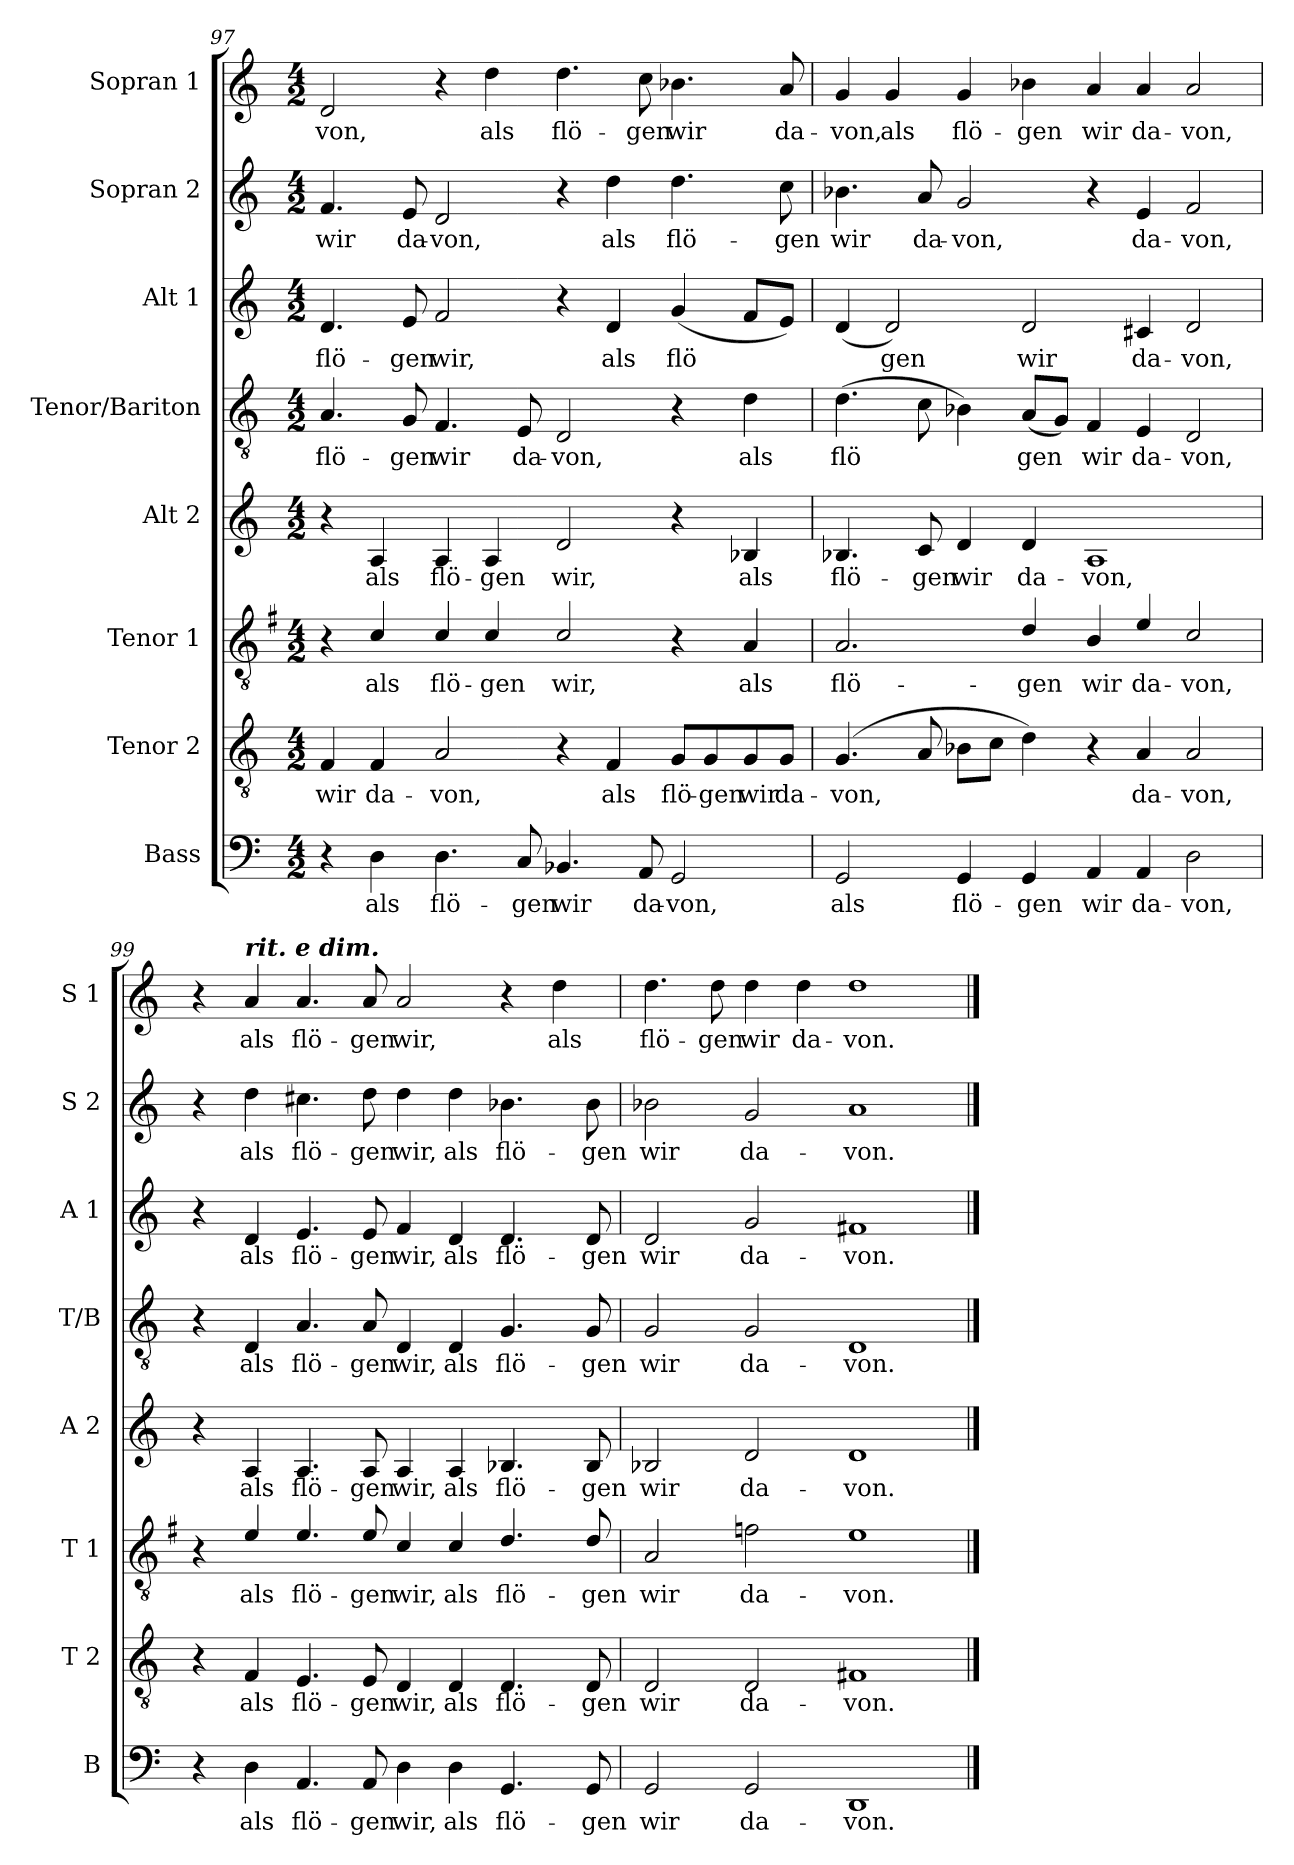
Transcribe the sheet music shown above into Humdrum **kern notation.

**kern	**text	**kern	**text	**kern	**text	**kern	**text	**kern	**text	**kern	**text	**kern	**text	**kern	**text
*part8	*part8	*part7	*part7	*part6	*part6	*part5	*part5	*part4	*part4	*part3	*part3	*part2	*part2	*part1	*part1
*staff8	*staff8	*staff7	*staff7	*staff6	*staff6	*staff5	*staff5	*staff4	*staff4	*staff3	*staff3	*staff2	*staff2	*staff1	*staff1
*I"Bass	*	*I"Tenor 2	*	*I"Tenor 1	*	*I"Alt 2	*	*I"Tenor/Bariton	*	*I"Alt 1	*	*I"Sopran 2	*	*I"Sopran 1	*
*I'B	*	*I'T 2	*	*I'T 1	*	*I'A 2	*	*I'T/B	*	*I'A 1	*	*I'S 2	*	*I'S 1	*
*clefF4	*	*clefGv2	*	*clefGv2	*	*clefG2	*	*clefGv2	*	*clefG2	*	*clefG2	*	*clefG2	*
*	*	*	*	*ITrd4c7	*	*	*	*	*	*	*	*	*	*	*
*k[]	*	*k[]	*	*k[]	*	*k[]	*	*k[]	*	*k[]	*	*k[]	*	*k[]	*
*M4/2	*	*M4/2	*	*M4/2	*	*M4/2	*	*M4/2	*	*M4/2	*	*M4/2	*	*M4/2	*
=97	=97	=97	=97	=97	=97	=97	=97	=97	=97	=97	=97	=97	=97	=97	=97
!	!	!	!LO:LY:b	!	!	!	!	!	!LO:LY:b	!	!LO:LY:b	!	!LO:LY:b	!	!LO:LY:b
4r	.	4F/	wir	4r	.	4r	.	4.A/	flö-	4.d/	flö-	4.f/	wir	2d/	von,
!	!LO:LY:b	!	!LO:LY:b	!	!LO:LY:b	!	!LO:LY:b	!	!	!	!	!	!	!	!
4D\	als	4F/	da-	4F/	als	4A/	als	.	.	.	.	.	.	.	.
!	!	!	!	!	!	!	!	!	!LO:LY:b	!	!LO:LY:b	!	!LO:LY:b	!	!
.	.	.	.	.	.	.	.	8G/	gen	8e/	gen	8e/	da-	.	.
!	!LO:LY:b	!	!LO:LY:b	!	!LO:LY:b	!	!LO:LY:b	!	!LO:LY:b	!	!LO:LY:b	!	!LO:LY:b	!	!
4.D\	flö-	2A/	von,	4F/	flö-	4A/	flö-	4.F/	wir	2f/	wir,	2d/	von,	4r	.
!	!	!	!	!	!LO:LY:b	!	!LO:LY:b	!	!	!	!	!	!	!	!LO:LY:b
.	.	.	.	4F/	gen	4A/	gen	.	.	.	.	.	.	4dd\	als
!	!LO:LY:b	!	!	!	!	!	!	!	!LO:LY:b	!	!	!	!	!	!
8C/	gen	.	.	.	.	.	.	8E/	da-	.	.	.	.	.	.
!	!LO:LY:b	!	!	!	!LO:LY:b	!	!LO:LY:b	!	!LO:LY:b	!	!	!	!	!	!LO:LY:b
4.BB-X/	wir	4r	.	2F/	wir,	2d/	wir,	2D/	von,	4r	.	4r	.	4.dd\	flö-
!	!	!	!LO:LY:b	!	!	!	!	!	!	!	!LO:LY:b	!	!LO:LY:b	!	!
.	.	4F/	als	.	.	.	.	.	.	4d/	als	4dd\	als	.	.
!	!LO:LY:b	!	!	!	!	!	!	!	!	!	!	!	!	!	!LO:LY:b
8AA/	da-	.	.	.	.	.	.	.	.	.	.	.	.	8cc\	gen
!	!LO:LY:b	!	!LO:LY:b	!	!	!	!	!	!	!	!LO:LY:b	!	!LO:LY:b	!	!LO:LY:b
2GG/	von,	8G/L	flö-	4r	.	4r	.	4r	.	(4g/	flö	4.dd\	flö-	4.b-X\	wir
!	!	!	!LO:LY:b	!	!	!	!	!	!	!	!	!	!	!	!
.	.	8G/	gen	.	.	.	.	.	.	.	.	.	.	.	.
!	!	!	!LO:LY:b	!	!LO:LY:b	!	!LO:LY:b	!	!LO:LY:b	!	!	!	!	!	!
.	.	8G/	wir	4D/	als	4B-X/	als	4d\	als	8f/L	.	.	.	.	.
!	!	!	!LO:LY:b	!	!	!	!	!	!	!	!	!	!LO:LY:b	!	!LO:LY:b
.	.	8G/J	da-	.	.	.	.	.	.	8e/J)	.	8cc\	gen	8a/	da-
!!LO:LB:g=z
=98	=98	=98	=98	=98	=98	=98	=98	=98	=98	=98	=98	=98	=98	=98	=98
!	!LO:LY:b	!	!LO:LY:b	!	!LO:LY:b	!	!LO:LY:b	!	!LO:LY:b	!	!LO:LY:b	!	!LO:LY:b	!	!LO:LY:b
2GG/	als	(4.G/	von,	2.D/	flö-	4.B-X/	flö-	(4.d\	flö	(4d/	_-	4.b-X\	wir	4g/	von,
!	!	!	!	!	!	!	!	!	!	!	!LO:LY:b	!	!	!	!LO:LY:b
.	.	.	.	.	.	.	.	.	.	2d/)	gen	.	.	4g/	als
!	!	!	!	!	!	!	!LO:LY:b	!	!	!	!	!	!LO:LY:b	!	!
.	.	8A/	.	.	.	8c/	gen	8c\	.	.	.	8a/	da-	.	.
!	!LO:LY:b	!	!	!	!	!	!LO:LY:b	!	!	!	!	!	!LO:LY:b	!	!LO:LY:b
4GG/	flö-	8B-X\L	.	.	.	4d/	wir	4B-X\)	.	.	.	2g/	von,	4g/	flö-
.	.	8c\J	.	.	.	.	.	.	.	.	.	.	.	.	.
!	!LO:LY:b	!	!	!	!LO:LY:b	!	!LO:LY:b	!	!LO:LY:b	!	!LO:LY:b	!	!	!	!LO:LY:b
4GG/	gen	4d\)	.	4G/	gen	4d/	da-	(8A/L	gen	2d/	wir	.	.	4b-X\	gen
.	.	.	.	.	.	.	.	8G/J)	.	.	.	.	.	.	.
!	!LO:LY:b	!	!	!	!LO:LY:b	!	!LO:LY:b	!	!LO:LY:b	!	!	!	!	!	!LO:LY:b
4AA/	wir	4r	.	4E/	wir	1A	von,	4F/	wir	.	.	4r	.	4a/	wir
!	!LO:LY:b	!	!LO:LY:b	!	!LO:LY:b	!	!	!	!LO:LY:b	!	!LO:LY:b	!	!LO:LY:b	!	!LO:LY:b
4AA/	da-	4A/	da-	4A/	da-	.	.	4E/	da-	4c#X/	da-	4e/	da-	4a/	da-
!	!LO:LY:b	!	!LO:LY:b	!	!LO:LY:b	!	!	!	!LO:LY:b	!	!LO:LY:b	!	!LO:LY:b	!	!LO:LY:b
2D\	von,	2A/	von,	2F/	von,	.	.	2D/	von,	2d/	von,	2f/	von,	2a/	von,
=99	=99	=99	=99	=99	=99	=99	=99	=99	=99	=99	=99	=99	=99	=99	=99
4r	.	4r	.	4r	.	4r	.	4r	.	4r	.	4r	.	4r	.
!	!	!	!	!	!	!	!	!	!	!	!	!	!	!LO:TX:a:Bi:t=rit. e dim.	!
!	!LO:LY:b	!	!LO:LY:b	!	!LO:LY:b	!	!LO:LY:b	!	!LO:LY:b	!	!LO:LY:b	!	!LO:LY:b	!	!LO:LY:b
4D\	als	4F/	als	4A/	als	4A/	als	4D/	als	4d/	als	4dd\	als	4a/	als
!	!LO:LY:b	!	!LO:LY:b	!	!LO:LY:b	!	!LO:LY:b	!	!LO:LY:b	!	!LO:LY:b	!	!LO:LY:b	!	!LO:LY:b
4.AA/	flö-	4.E/	flö-	4.A/	flö-	4.A/	flö-	4.A/	flö-	4.e/	flö-	4.cc#X\	flö-	4.a/	flö-
!	!LO:LY:b	!	!LO:LY:b	!	!LO:LY:b	!	!LO:LY:b	!	!LO:LY:b	!	!LO:LY:b	!	!LO:LY:b	!	!LO:LY:b
8AA/	gen	8E/	gen	8A/	gen	8A/	gen	8A/	gen	8e/	gen	8dd\	gen	8a/	gen
!	!LO:LY:b	!	!LO:LY:b	!	!LO:LY:b	!	!LO:LY:b	!	!LO:LY:b	!	!LO:LY:b	!	!LO:LY:b	!	!LO:LY:b
4D\	wir,	4D/	wir,	4F/	wir,	4A/	wir,	4D/	wir,	4f/	wir,	4dd\	wir,	2a/	wir,
!	!LO:LY:b	!	!LO:LY:b	!	!LO:LY:b	!	!LO:LY:b	!	!LO:LY:b	!	!LO:LY:b	!	!LO:LY:b	!	!
4D\	als	4D/	als	4F/	als	4A/	als	4D/	als	4d/	als	4dd\	als	.	.
!	!LO:LY:b	!	!LO:LY:b	!	!LO:LY:b	!	!LO:LY:b	!	!LO:LY:b	!	!LO:LY:b	!	!LO:LY:b	!	!
4.GG/	flö-	4.D/	flö-	4.G/	flö-	4.B-X/	flö-	4.G/	flö-	4.d/	flö-	4.b-X\	flö-	4r	.
!	!	!	!	!	!	!	!	!	!	!	!	!	!	!	!LO:LY:b
.	.	.	.	.	.	.	.	.	.	.	.	.	.	4dd\	als
!	!LO:LY:b	!	!LO:LY:b	!	!LO:LY:b	!	!LO:LY:b	!	!LO:LY:b	!	!LO:LY:b	!	!LO:LY:b	!	!
8GG/	gen	8D/	gen	8G/	gen	8B-/	gen	8G/	gen	8d/	gen	8b-\	gen	.	.
=100	=100	=100	=100	=100	=100	=100	=100	=100	=100	=100	=100	=100	=100	=100	=100
!	!LO:LY:b	!	!LO:LY:b	!	!LO:LY:b	!	!LO:LY:b	!	!LO:LY:b	!	!LO:LY:b	!	!LO:LY:b	!	!LO:LY:b
2GG/	wir	2D/	wir	2D/	wir	2B-X/	wir	2G/	wir	2d/	wir	2b-X\	wir	4.dd\	flö-
!	!	!	!	!	!	!	!	!	!	!	!	!	!	!	!LO:LY:b
.	.	.	.	.	.	.	.	.	.	.	.	.	.	8dd\	gen
!	!LO:LY:b	!	!LO:LY:b	!	!LO:LY:b	!	!LO:LY:b	!	!LO:LY:b	!	!LO:LY:b	!	!LO:LY:b	!	!LO:LY:b
2GG/	da-	2D/	da-	2B-X\	da-	2d/	da-	2G/	da-	2g/	da-	2g/	da-	4dd\	wir
!	!	!	!	!	!	!	!	!	!	!	!	!	!	!	!LO:LY:b
.	.	.	.	.	.	.	.	.	.	.	.	.	.	4dd\	da-
!	!LO:LY:b	!	!LO:LY:b	!	!LO:LY:b	!	!LO:LY:b	!	!LO:LY:b	!	!LO:LY:b	!	!LO:LY:b	!	!LO:LY:b
1DD>	von.	1F#X>	von.	1A>	von.	1d>	von.	1D>	von.	1f#X>	von.	1a>	von.	1dd>	von.
==	==	==	==	==	==	==	==	==	==	==	==	==	==	==	==
*-	*-	*-	*-	*-	*-	*-	*-	*-	*-	*-	*-	*-	*-	*-	*-
